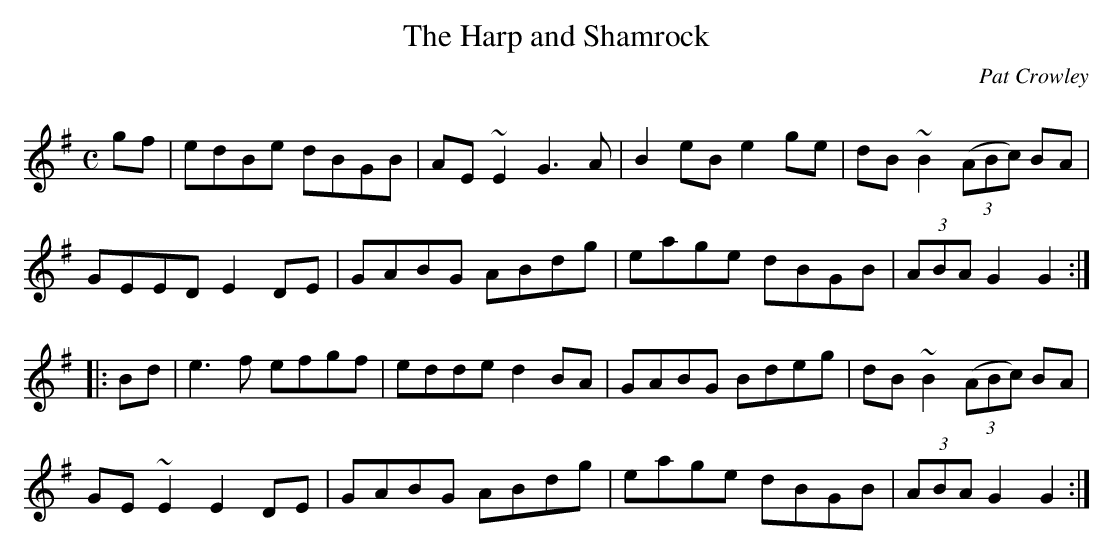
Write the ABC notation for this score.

X:1
T:The Harp and Shamrock
C:Pat Crowley
Q:300
L:1/8
M:C
K:G
gf|edBe dBGB|AE ~E2 G3 A|B2 eB e2 ge|dB ~B2 (3(ABc) BA|
GEED E2 DE|GABG ABdg|eage dBGB|(3ABA G2 G2:|
|:Bd|e3 f efgf|edde d2 BA|GABG Bdeg|dB ~B2 (3(ABc) BA|
GE ~E2 E2 DE|GABG ABdg|eage dBGB|(3ABA G2 G2:|
